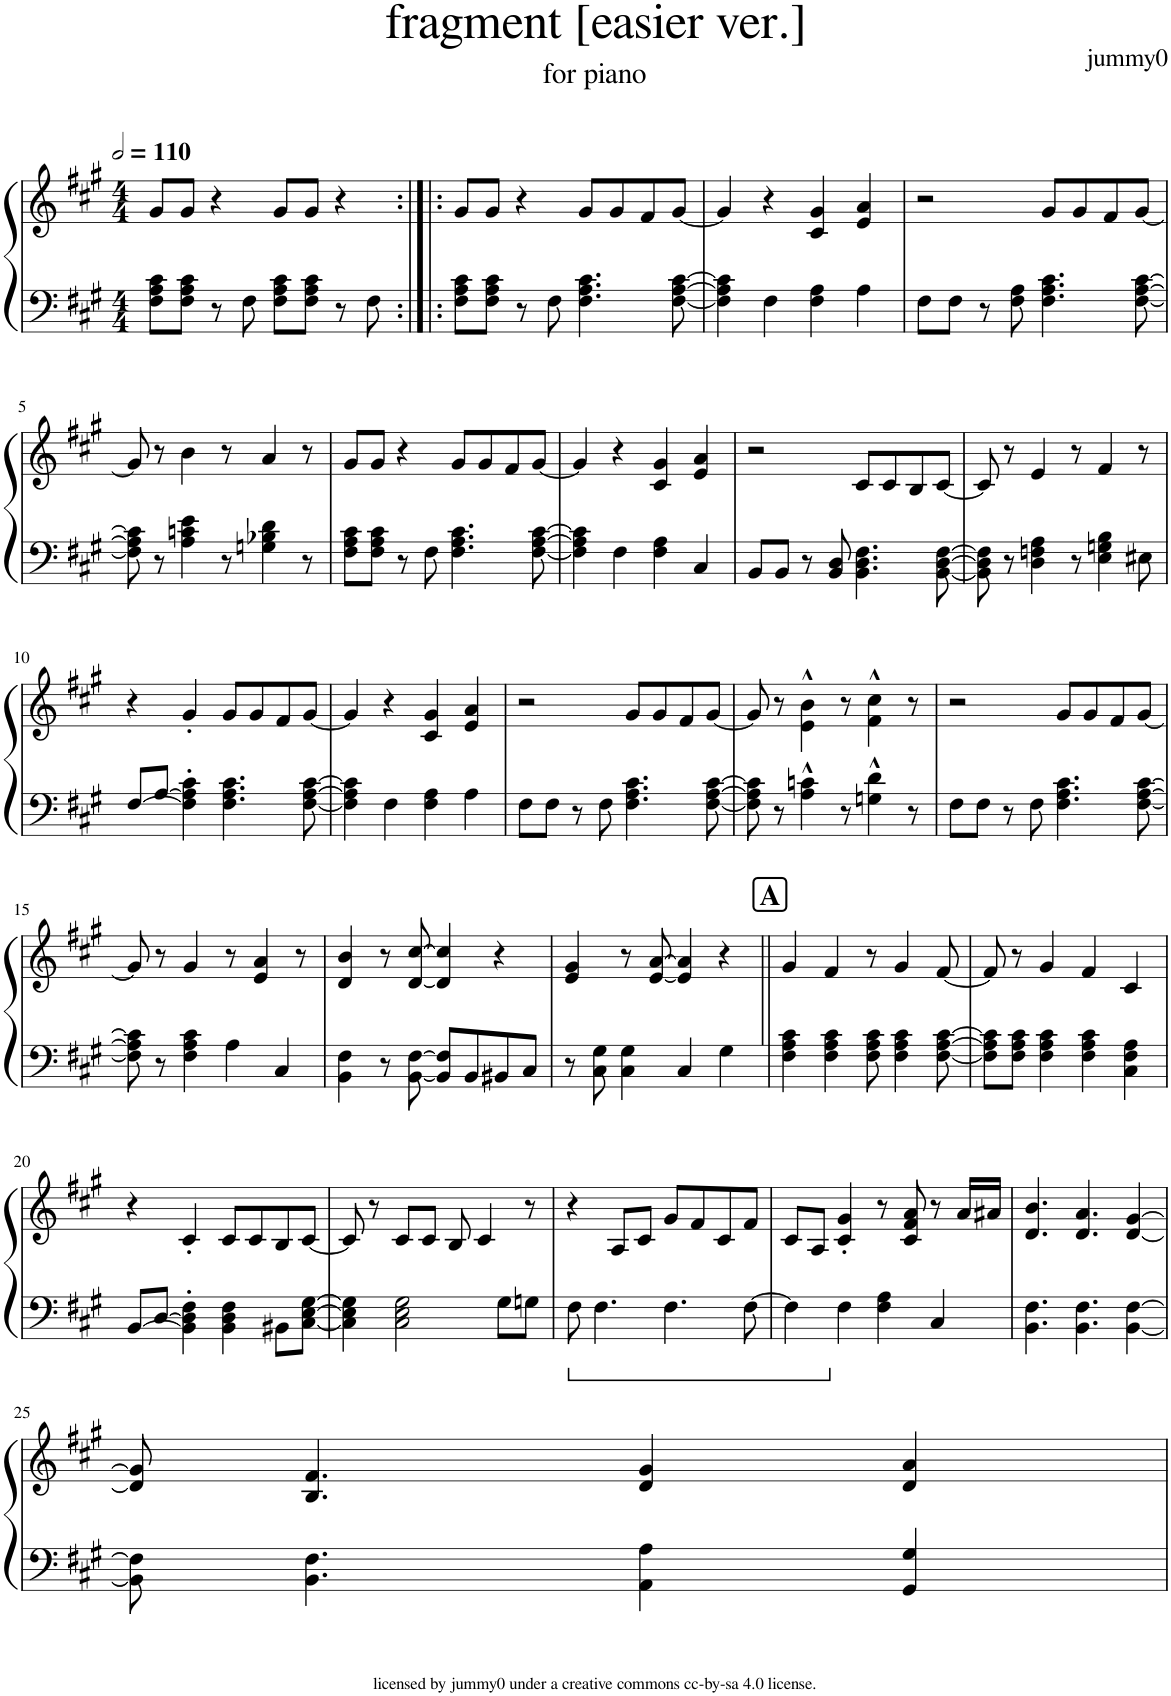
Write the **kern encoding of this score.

**kern	**kern
*part1	*part1
*staff2	*staff1
*I"Piano	*
*I'Pno.	*
*clefF4	*clefG2
*k[f#c#g#]	*k[f#c#g#]
*M4/4	*M4/4
*MM220	*MM220
=1	=1
8F#\ 8A\ 8c#\L	8g#/L
8F#\ 8A\ 8c#\J	8g#/J
8r	4r
8F#\	.
8F#\ 8A\ 8c#\L	8g#/L
8F#\ 8A\ 8c#\J	8g#/J
8r	4r
8F#\	.
=2:|!|:	=2:|!|:
8F#\ 8A\ 8c#\L	8g#/L
8F#\ 8A\ 8c#\J	8g#/J
8r	4r
8F#\	.
4.F#\ 4.A\ 4.c#\	8g#/L
.	8g#/
.	8f#/
[8F#\ [8A\ [8c#\	[8g#/J
=3	=3
4F#\] 4A\] 4c#\]	4g#/]
4F#\	4r
4F#\ 4A\	4c#/ 4g#/
4A\	4e/ 4a/
=4	=4
8F#\L	2r
8F#\J	.
8r	.
8F#\ 8A\	.
4.F#\ 4.A\ 4.c#\	8g#/L
.	8g#/
.	8f#/
[8F#\ [8A\ [8c#\	[8g#/J
!!LO:LB:g=z
=5	=5
8F#\] 8A\] 8c#\]	8g#/]
8r	8r
4A\ 4cn\ 4e\	4b\
8r	8r
4Gn\ 4B-X\ 4d\	4a/
8r	8r
=6	=6
8F#\ 8A\ 8c#\L	8g#/L
8F#\ 8A\ 8c#\J	8g#/J
8r	4r
8F#\	.
4.F#\ 4.A\ 4.c#\	8g#/L
.	8g#/
.	8f#/
[8F#\ [8A\ [8c#\	[8g#/J
=7	=7
4F#\] 4A\] 4c#\]	4g#/]
4F#\	4r
4F#\ 4A\	4c#/ 4g#/
4C#/	4e/ 4a/
=8	=8
8BB/L	2r
8BB/J	.
8r	.
8BB/ 8D/	.
4.BB\ 4.D\ 4.F#\	8c#/L
.	8c#/
.	8B/
[8BB\ [8D\ [8F#\	[8c#/J
=9	=9
8BB\] 8D\] 8F#\]	8c#/]
8r	8r
4D\ 4Fn\ 4A\	4e/
8r	8r
4E\ 4Gn\ 4B\	4f#/
8E#X\	8r
!!LO:LB:g=z
=10	=10
[8F#/L	4r
[8A/J	.
4F#\]' 4A\]' 4c#\'	4g#'/
4.F#\ 4.A\ 4.c#\	8g#/L
.	8g#/
.	8f#/
[8F#\ [8A\ [8c#\	[8g#/J
=11	=11
4F#\] 4A\] 4c#\]	4g#/]
4F#\	4r
4F#\ 4A\	4c#/ 4g#/
4A\	4e/ 4a/
=12	=12
8F#\L	2r
8F#\J	.
8r	.
8F#\	.
4.F#\ 4.A\ 4.c#\	8g#/L
.	8g#/
.	8f#/
[8F#\ [8A\ [8c#\	[8g#/J
=13	=13
8F#\] 8A\] 8c#\]	8g#/]
8r	8r
4A\^^ 4cn\^^	4e\^^ 4b\^^
8r	8r
4Gn\^^ 4d\^^	4f#\^^ 4cc#\^^
8r	8r
=14	=14
8F#\L	2r
8F#\J	.
8r	.
8F#\	.
4.F#\ 4.A\ 4.c#\	8g#/L
.	8g#/
.	8f#/
[8F#\ [8A\ [8c#\	[8g#/J
!!LO:LB:g=z
=15	=15
8F#\] 8A\] 8c#\]	8g#/]
8r	8r
4F#\ 4A\ 4c#\	4g#/
4A\	8r
.	4e/ 4a/
4C#/	.
.	8r
=16	=16
4BB\ 4F#\	4d/ 4b/
8r	8r
[8BB\ [8F#\	[8d/ [8cc#/
8BB/] 8F#/]L	4d/] 4cc#/]
8BB/	.
8BB#X/	4r
8C#/J	.
=17	=17
8r	4e/ 4g#/
8C#\ 8G#\	.
4C#\ 4G#\	8r
.	[8e/ [8a/
4C#/	4e/] 4a/]
4G#\	4r
!!LO:REH:place=s1:a:B:cj:fs=14:t=A
=18||	=18||
4F#\ 4A\ 4c#\	4g#/
4F#\ 4A\ 4c#\	4f#/
8F#\ 8A\ 8c#\	8r
4F#\ 4A\ 4c#\	4g#/
[8F#\ [8A\ [8c#\	[8f#/
=19	=19
8F#\] 8A\] 8c#\]L	8f#/]
8F#\ 8A\ 8c#\J	8r
4F#\ 4A\ 4c#\	4g#/
4F#\ 4A\ 4c#\	4f#/
4C#\ 4F#\ 4A\	4c#/
!!LO:LB:g=z
=20	=20
[8BB/L	4r
[8D/J	.
4BB\]' 4D\]' 4F#\'	4c#'/
4BB\ 4D\ 4F#\	8c#/L
.	8c#/
8BB#X\L	8B/
[8C#\ [8E\ [8G#\J	[8c#/J
=21	=21
4C#\] 4E\] 4G#\]	8c#/]
.	8r
2C#\ 2E\ 2G#\	8c#/L
.	8c#/J
.	8B/
.	4c#/
8G#\L	.
8Gn\J	8r
=22	=22
8F#\	4r
4.F#\	.
.	8A/L
.	8c#/J
4.F#\	8g#/L
.	8f#/
.	8c#/
[8F#\	8f#/J
=23	=23
4F#\]	8c#/L
.	8A/J
4F#\	4c#/' 4g#/'
4F#\ 4A\	8r
.	8c#/ 8f#/ 8a/
4C#/	8r
.	16a/LL
.	16a#X/JJ
=24	=24
4.BB\ 4.F#\	4.d/ 4.b/
4.BB\ 4.F#\	4.d/ 4.a/
[4BB\ [4F#\	[4d/ [4g#/
!!LO:LB:g=z
=25	=25
8BB\] 8F#\]	8d/] 8g#/]
4.BB\ 4.F#\	4.B/ 4.f#/
4AA\ 4A\	4d/ 4g#/
4GG#/ 4G#/	4d/ 4a/
=	=
*-	*-
